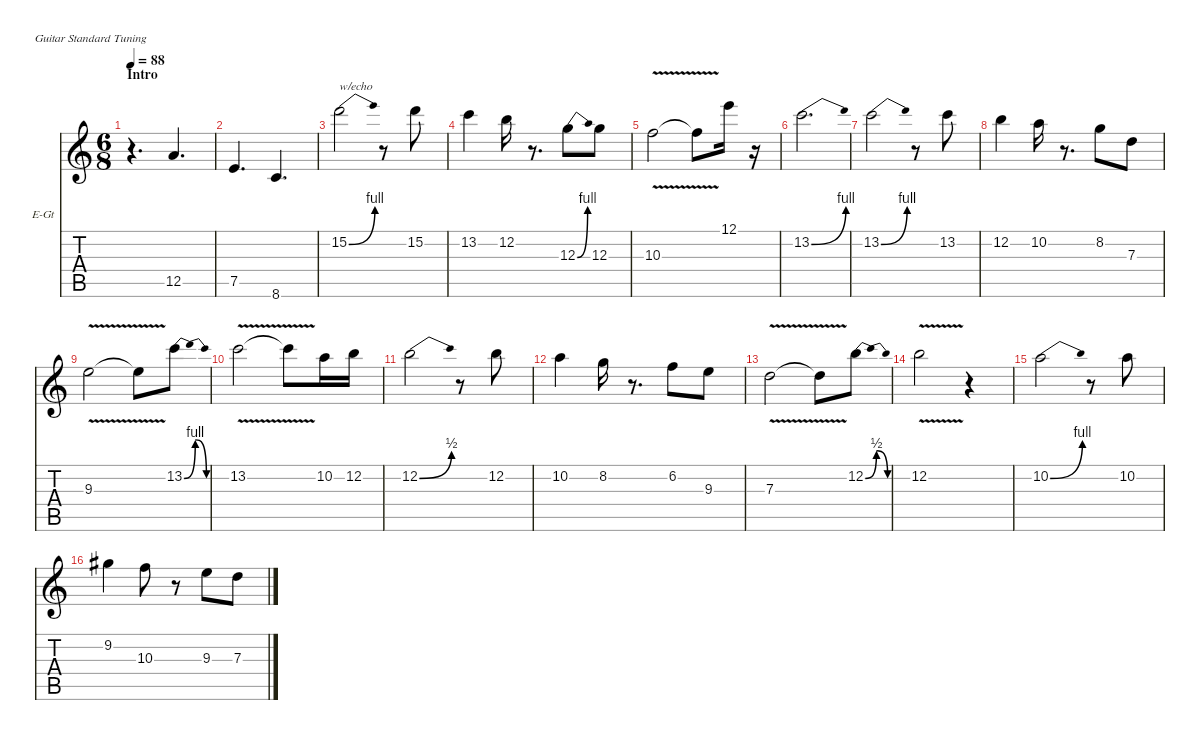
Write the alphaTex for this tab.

\hideDynamics
\bracketExtendMode nobrackets
\firstSystemTrackNameOrientation horizontal
\otherSystemsTrackNameOrientation horizontal
\track ("Solo Gtr            " "E-Gt") {mute instrument distortionguitar}
\staff {score tabs}
\tuning (E4 B3 G3 D3 A2 E2)
\ts (6 8)
\section ("" "Intro")
\tempo 88
\clef g2
\ks c
r.4{d dy f instrument distortionguitar beam Down} 12.5.4{d beam Up} |
7.5.4{d beam Up} 8.6.4{d beam Up} |
15.2{be (bend 0 0 60 4)}.2{txt "w/echo" dy fff beam Down} r.8{beam Down} 15.2.8{beam Down} |
13.2.4{beam Down} 12.2.16{beam Down} r.8{d beam Down} 12.3{be (bend 0 0 60 4)}.8{beam Down} 12.3.8{beam Down} |
10.3{v}.2{beam Down} 10.3{v t}.8{dy f beam Down} 12.1.16{beam Down} r.16{beam Down} |
13.2{be (bend 0 0 60 4)}.2{d dy fff beam Down} |
13.2{be (bend 0 0 60 4)}.2{beam Down} r.8{beam Down} 13.2.8{dy f beam Down} |
12.2.4{beam Down} 10.2.16{beam Down} r.8{d beam Down} 8.2.8{beam Down} 7.3.8{beam Down} |
9.3{v}.2{dy fff beam Down} 9.3{v t}.8{dy f beam Down} 13.2{be (bendrelease 0 0 30 4 30 4 60 0)}.8{dy fff beam Down} |
13.2{v}.2{beam Down} 13.2{v t}.8{dy f beam Down} 10.2.16{dy fff beam Down} 12.2.16{dy f beam Down} |
12.2{be (bend 0 0 60 2)}.2{dy fff beam Down} r.8{beam Down} 12.2.8{dy f beam Down} |
10.2.4{beam Down} 8.2.16{beam Down} r.8{d beam Down} 6.2.8{beam Down} 9.3.8{beam Down} |
7.3{v}.2{dy fff beam Down} 7.3{v t}.8{dy f beam Down} 12.2{be (bendrelease 0 0 30 2 30 2 60 0)}.8{dy fff beam Down} |
12.2{v}.2{beam Down} r.4{beam Down} |
10.2{be (bend 0 0 60 4)}.2{dy f beam Down} r.8{beam Down} 10.2.8{dy fff beam Down} |
9.2{acc #}.4{beam Down} 10.3.8{beam Down} r.8{beam Down} 9.3.8{dy f beam Down} 7.3.8{beam Down}
